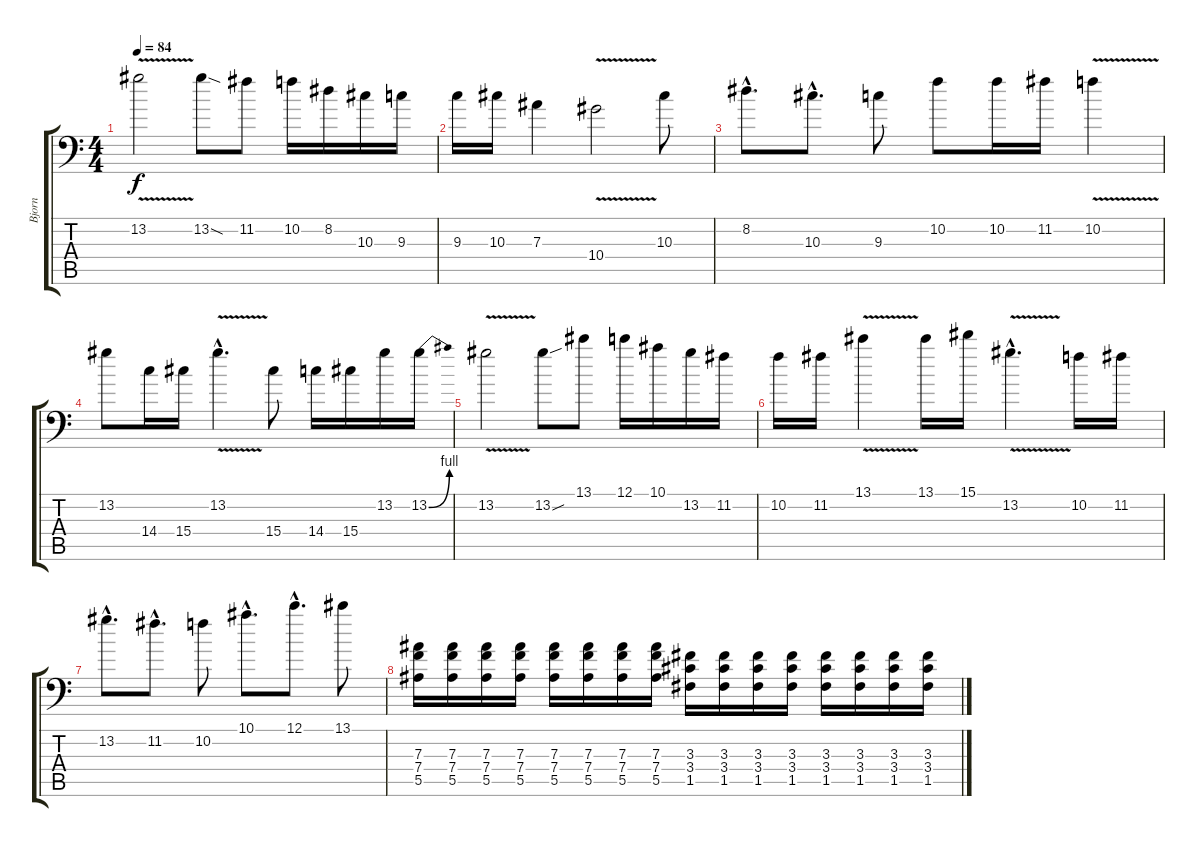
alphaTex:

\track ("Bjorn" "Bjorn") {instrument electricguitarclean}
\staff {score tabs}
\tuning (C4 G3 Eb3 Bb2 F2 Bb1) {hide}
\ts (4 4)
\tempo 84
\clef f4
\ks c
13.2{v}.2{dy f} 13.2{sod}.8 11.2.8 10.2.16 8.2.16 10.3.16 9.3.16 |
9.3.16 10.3.16 7.3.4 10.4{v}.2 10.3.8 |
8.2{hac}.8{d} 10.3{hac}.8{d} 9.3.8 10.2.8 10.2.16 11.2.16 10.2{v}.4 |
13.2.8 14.4.16 15.4.16 13.2{v hac}.4{d} 15.4.8 14.4.16 15.4.16 13.2.16 13.2{be (bend 0 0 60 4)}.16 |
13.2{v}.2 13.2{sou}.8 13.1.8 12.1.16 10.1.16 13.2.16 11.2.16 |
10.2.16 11.2.16 13.1{v}.4 13.1.16 15.1.16 13.2{v hac}.4{d} 10.2.16 11.2.16 |
13.2{hac}.8{d} 11.2{hac}.8{d} 10.2.8 10.1{hac}.8{d} 12.1{hac}.8{d} 13.1.8 |
(7.3 7.4 5.5).16{volume 16 instrument distortionguitar} (7.3 7.4 5.5).16 (7.3 7.4 5.5).16 (7.3 7.4 5.5).16 (7.3 7.4 5.5).16 (7.3 7.4 5.5).16 (7.3 7.4 5.5).16 (7.3 7.4 5.5).16 (3.3 3.4 1.5).16 (3.3 3.4 1.5).16 (3.3 3.4 1.5).16 (3.3 3.4 1.5).16 (3.3 3.4 1.5).16 (3.3 3.4 1.5).16 (3.3 3.4 1.5).16 (3.3 3.4 1.5).16
